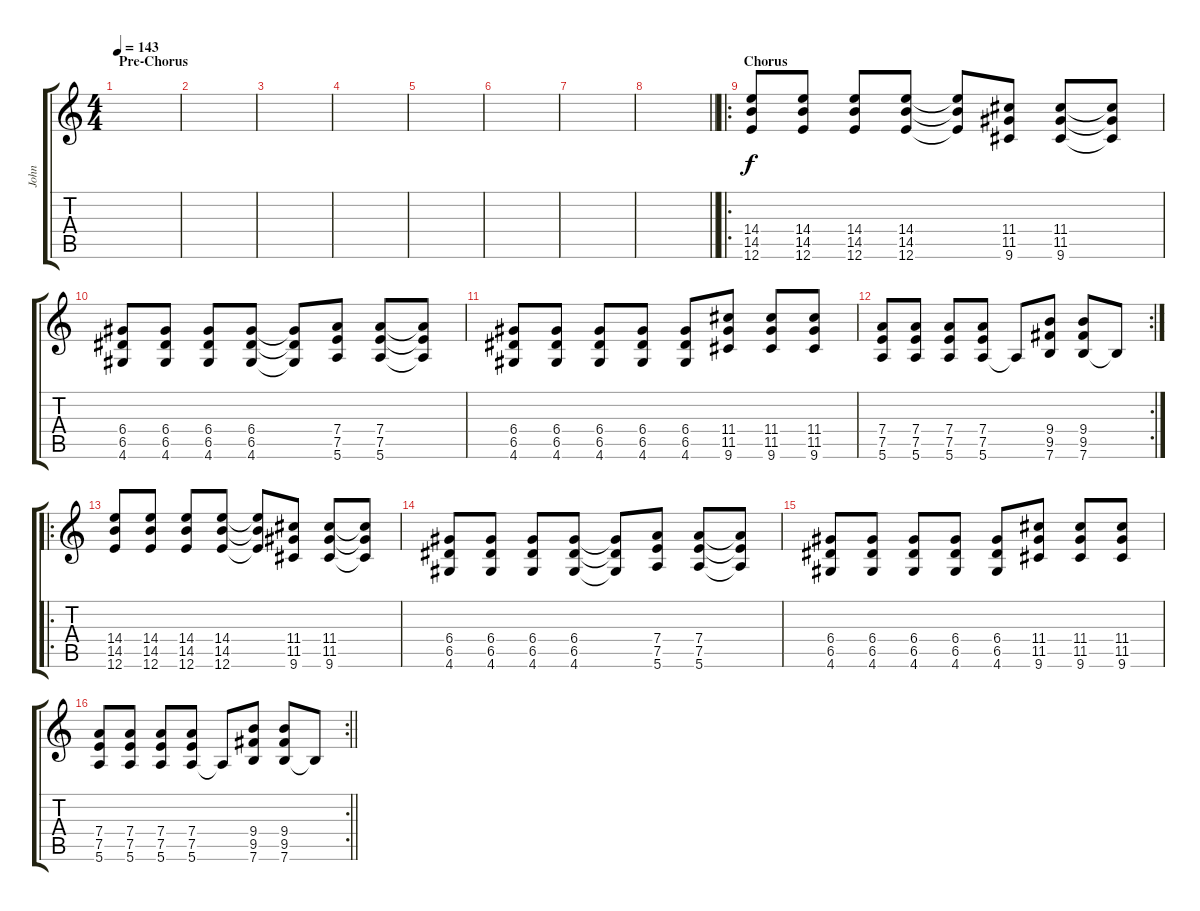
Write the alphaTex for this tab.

\track ("John" "John") {instrument distortionguitar}
\staff {score tabs}
\tuning (E4 B3 G3 D3 A2 E2) {hide}
\ts (4 4)
\section ("" "Pre-Chorus")
\tempo 143
\clef g2
\ks c
|
|
|
|
|
|
|
\barLineRight lightlight
|
\ro
\section ("" "Chorus")
(14.4 14.5 12.6).8 (14.4 14.5 12.6).8 (14.4 14.5 12.6).8 (14.4 14.5 12.6).8 (14.4{t} 14.5{t} 12.6{t}).8 (11.4 11.5 9.6).8 (11.4 11.5 9.6).8 (11.4{t} 11.5{t} 9.6{t}).8 |
(6.4 6.5 4.6).8 (6.4 6.5 4.6).8 (6.4 6.5 4.6).8 (6.4 6.5 4.6).8 (6.4{t} 6.5{t} 4.6{t}).8 (7.4 7.5 5.6).8 (7.4 7.5 5.6).8 (7.4{t} 7.5{t} 5.6{t}).8 |
(6.4 6.5 4.6).8 (6.4 6.5 4.6).8 (6.4 6.5 4.6).8 (6.4 6.5 4.6).8 (6.4 6.5 4.6).8 (11.4 11.5 9.6).8 (11.4 11.5 9.6).8 (11.4 11.5 9.6).8 |
\rc 2
(7.4 7.5 5.6).8 (7.4 7.5 5.6).8 (7.4 7.5 5.6).8 (7.4 7.5 5.6).8 5.6{t}.8 (9.4 9.5 7.6).8 (9.4 9.5 7.6).8 7.6{t}.8 |
\ro
(14.4 14.5 12.6).8 (14.4 14.5 12.6).8 (14.4 14.5 12.6).8 (14.4 14.5 12.6).8 (14.4{t} 14.5{t} 12.6{t}).8 (11.4 11.5 9.6).8 (11.4 11.5 9.6).8 (11.4{t} 11.5{t} 9.6{t}).8 |
(6.4 6.5 4.6).8 (6.4 6.5 4.6).8 (6.4 6.5 4.6).8 (6.4 6.5 4.6).8 (6.4{t} 6.5{t} 4.6{t}).8 (7.4 7.5 5.6).8 (7.4 7.5 5.6).8 (7.4{t} 7.5{t} 5.6{t}).8 |
(6.4 6.5 4.6).8 (6.4 6.5 4.6).8 (6.4 6.5 4.6).8 (6.4 6.5 4.6).8 (6.4 6.5 4.6).8 (11.4 11.5 9.6).8 (11.4 11.5 9.6).8 (11.4 11.5 9.6).8 |
\rc 2
\barLineRight lightlight
(7.4 7.5 5.6).8 (7.4 7.5 5.6).8 (7.4 7.5 5.6).8 (7.4 7.5 5.6).8 5.6{t}.8 (9.4 9.5 7.6).8 (9.4 9.5 7.6).8 7.6{t}.8
